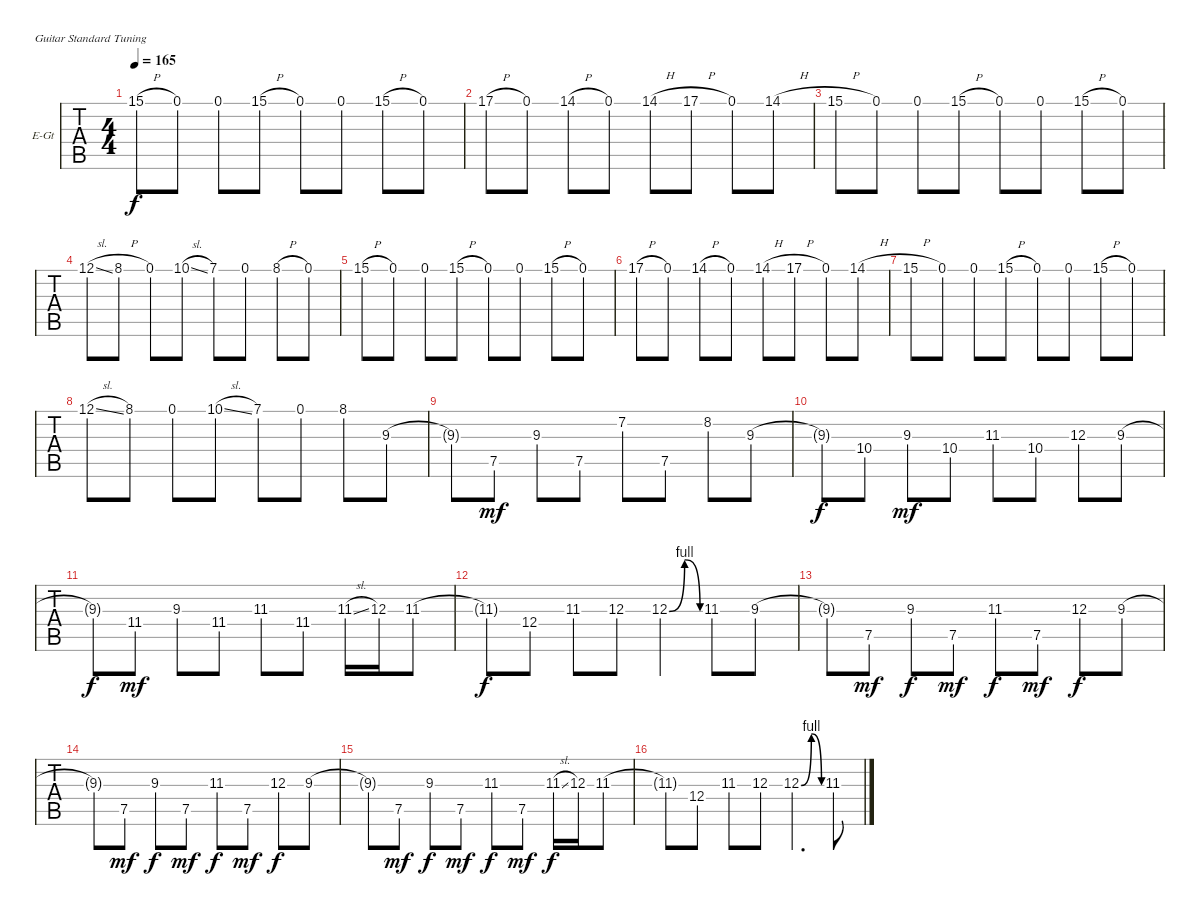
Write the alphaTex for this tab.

\bracketExtendMode groupsimilarinstruments
\firstSystemTrackNameOrientation horizontal
\otherSystemsTrackNameOrientation horizontal
\track ("Guitar 1 (Solo)" "E-Gt") {instrument distortionguitar}
\staff {tabs}
\tuning (E4 B3 G3 D3 A2 E2)
\ts (4 4)
\tempo 165
\clef g2
\ks c
15.1{h}.8{dy f} 0.1.8 0.1.8 15.1{h}.8 0.1.8 0.1.8 15.1{h}.8 0.1.8 |
17.1{h}.8 0.1.8 14.1{h}.8 0.1.8 14.1{h}.8 17.1{h}.8 0.1.8 14.1{h}.8 |
15.1{h}.8 0.1.8 0.1.8 15.1{h}.8 0.1.8 0.1.8 15.1{h}.8 0.1.8 |
12.1{sl}.8 8.1{h}.8 0.1.8 10.1{sl}.8 7.1.8 0.1.8 8.1{h}.8 0.1.8 |
15.1{h}.8 0.1.8 0.1.8 15.1{h}.8 0.1.8 0.1.8 15.1{h}.8 0.1.8 |
17.1{h}.8 0.1.8 14.1{h}.8 0.1.8 14.1{h}.8 17.1{h}.8 0.1.8 14.1{h}.8 |
15.1{h}.8 0.1.8 0.1.8 15.1{h}.8 0.1.8 0.1.8 15.1{h}.8 0.1.8 |
12.1{sl}.8 8.1.8 0.1.8 10.1{sl}.8 7.1.8 0.1.8 8.1.8 9.3.8 |
9.3{t}.8 7.5.8{dy mf} 9.3.8 7.5.8 7.2.8 7.5.8 8.2.8 9.3.8 |
9.3{t}.8{dy f} 10.4.8 9.3.8{dy mf} 10.4.8 11.3.8 10.4.8 12.3.8 9.3.8 |
9.3{t}.8{dy f} 11.4.8{dy mf} 9.3.8 11.4.8 11.3.8 11.4.8 11.3{sl}.16 12.3.16 11.3.8 |
11.3{t}.8{dy f} 12.4.8 11.3.8 12.3.8 12.3{be (bendrelease 0 0 30 4 30 4 60 0)}.4 11.3.8 9.3.8 |
9.3{t}.8 7.5.8{dy mf} 9.3.8{dy f} 7.5.8{dy mf} 11.3.8{dy f} 7.5.8{dy mf} 12.3.8{dy f} 9.3.8 |
9.3{t}.8 7.5.8{dy mf} 9.3.8{dy f} 7.5.8{dy mf} 11.3.8{dy f} 7.5.8{dy mf} 12.3.8{dy f} 9.3.8 |
9.3{t}.8 7.5.8{dy mf} 9.3.8{dy f} 7.5.8{dy mf} 11.3.8{dy f} 7.5.8{dy mf} 11.3{sl}.16{dy f} 12.3.16 11.3.8 |
11.3{t}.8 12.4.8 11.3.8 12.3.8 12.3{be (bendrelease 0 0 30 4 30 4 60 0)}.4{d} 11.3.8
